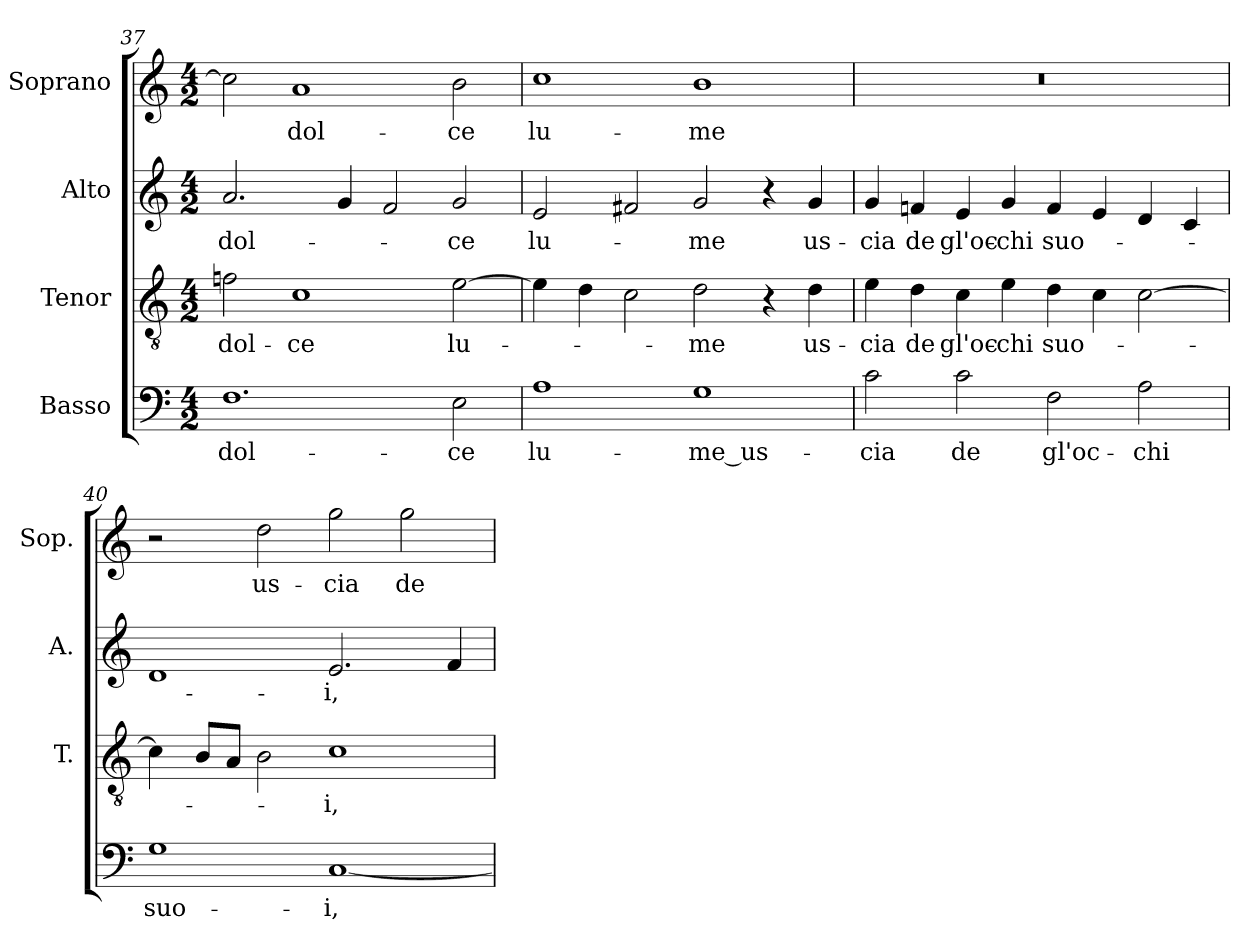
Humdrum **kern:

**kern	**text	**kern	**text	**kern	**text	**kern	**text
*part4	*part4	*part3	*part3	*part2	*part2	*part1	*part1
*staff4	*staff4	*staff3	*staff3	*staff2	*staff2	*staff1	*staff1
*I"Basso	*	*I"Tenor	*	*I"Alto	*	*I"Soprano	*
*	*	*I'T.	*	*I'A.	*	*I'Sop.	*
*clefF4	*	*clefGv2	*	*clefG2	*	*clefG2	*
*	*	*ITrd7c12	*	*	*	*	*
*k[]	*	*k[]	*	*k[]	*	*k[]	*
*C:	*	*C:	*	*C:	*	*C:	*
*M4/2	*	*M4/2	*	*M4/2	*	*M4/2	*
=37	=37	=37	=37	=37	=37	=37	=37
!	!LO:LY:b:color=#000000	!	!	!	!	!	!
!	!	!	!LO:LY:b:color=#000000	!	!	!	!
!	!	!	!	!	!LO:LY:b:color=#000000	!	!
1.Fi	dol-	2Fni\	dol-	2.ai/	dol-	2cci\]	.
!	!	!	!LO:LY:b:color=#000000	!	!	!	!
!	!	!	!	!	!	!	!LO:LY:b:color=#000000
.	.	1Ci	-ce	.	.	1ai	dol-
.	.	.	.	4gi/	.	.	.
.	.	.	.	2fi/	.	.	.
!	!LO:LY:b:color=#000000	!	!	!	!	!	!
!	!	!	!LO:LY:b:color=#000000	!	!	!	!
!	!	!	!	!	!LO:LY:b:color=#000000	!	!
!	!	!	!	!	!	!	!LO:LY:b:color=#000000
2Ei\	-ce	[>2Ei\	lu-	2gi/	-ce	2bi\	-ce
=38	=38	=38	=38	=38	=38	=38	=38
!	!LO:LY:b:color=#000000	!	!	!	!	!	!
!	!	!	!	!	!LO:LY:b:color=#000000	!	!
!	!	!	!	!	!	!	!LO:LY:b:color=#000000
1Ai	lu-	4Ei\]	.	2ei/	lu-	1cci	lu-
.	.	4Di\	.	.	.	.	.
.	.	2Ci\	.	2f#Xi/	.	.	.
!	!LO:LY:b:color=#000000	!	!	!	!	!	!
!	!	!	!LO:LY:b:color=#000000	!	!	!	!
!	!	!	!	!	!LO:LY:b:color=#000000	!	!
!	!	!	!	!	!	!	!LO:LY:b:color=#000000
1Gi	-me_us-	2Di\	-me	2gi/	-me	1bi	-me
.	.	4r	.	4r	.	.	.
!	!	!	!LO:LY:b:color=#000000	!	!	!	!
!	!	!	!	!	!LO:LY:b:color=#000000	!	!
.	.	4Di\	us-	4gi/	us-	.	.
!!LO:PB:g=z
=39	=39	=39	=39	=39	=39	=39	=39
!	!LO:LY:b:color=#000000	!	!	!	!	!	!
!	!	!	!LO:LY:b:color=#000000	!	!	!	!
!	!	!	!	!	!LO:LY:b:color=#000000	!LO:N:vis=1	!
2ci\	-cia	4Ei\	-cia	4gi/	-cia	0r	.
!	!	!	!LO:LY:b:color=#000000	!	!	!	!
!	!	!	!	!	!LO:LY:b:color=#000000	!	!
.	.	4Di\	de	4fni/	de	.	.
!	!LO:LY:b:color=#000000	!	!	!	!	!	!
!	!	!	!LO:LY:b:color=#000000	!	!	!	!
!	!	!	!	!	!LO:LY:b:color=#000000	!	!
2ci\	de	4Ci\	gl'oc-	4ei/	gl'oc-	.	.
!	!	!	!LO:LY:b:color=#000000	!	!	!	!
!	!	!	!	!	!LO:LY:b:color=#000000	!	!
.	.	4Ei\	-chi	4gi/	-chi	.	.
!	!LO:LY:b:color=#000000	!	!	!	!	!	!
!	!	!	!LO:LY:b:color=#000000	!	!	!	!
!	!	!	!	!	!LO:LY:b:color=#000000	!	!
2Fi\	gl'oc-	4Di\	suo-	4fi/	suo-	.	.
.	.	4Ci\	.	4ei/	.	.	.
!	!LO:LY:b:color=#000000	!	!	!	!	!	!
2Ai\	-chi	[>2Ci\	.	4di/	.	.	.
.	.	.	.	4ci/	.	.	.
=40	=40	=40	=40	=40	=40	=40	=40
!	!LO:LY:b:color=#000000	!	!	!	!	!	!
1Gi	suo-	4Ci\]	.	1di	.	2r	.
.	.	8BBi/L	.	.	.	.	.
.	.	8AAi/J	.	.	.	.	.
!	!	!	!	!	!	!	!LO:LY:b:color=#000000
.	.	2BBi\	.	.	.	2ddi\	us-
!	!LO:LY:b:color=#000000	!	!	!	!	!	!
!	!	!	!LO:LY:b:color=#000000	!	!	!	!
!	!	!	!	!	!LO:LY:b:color=#000000	!	!
!	!	!	!	!	!	!	!LO:LY:b:color=#000000
[<1Ci	-i,	1Ci	-i,	2.ei/	-i,	2ggi\	-cia
!	!	!	!	!	!	!	!LO:LY:b:color=#000000
.	.	.	.	.	.	2ggi\	de
.	.	.	.	4fi/	.	.	.
=	=	=	=	=	=	=	=
*-	*-	*-	*-	*-	*-	*-	*-
